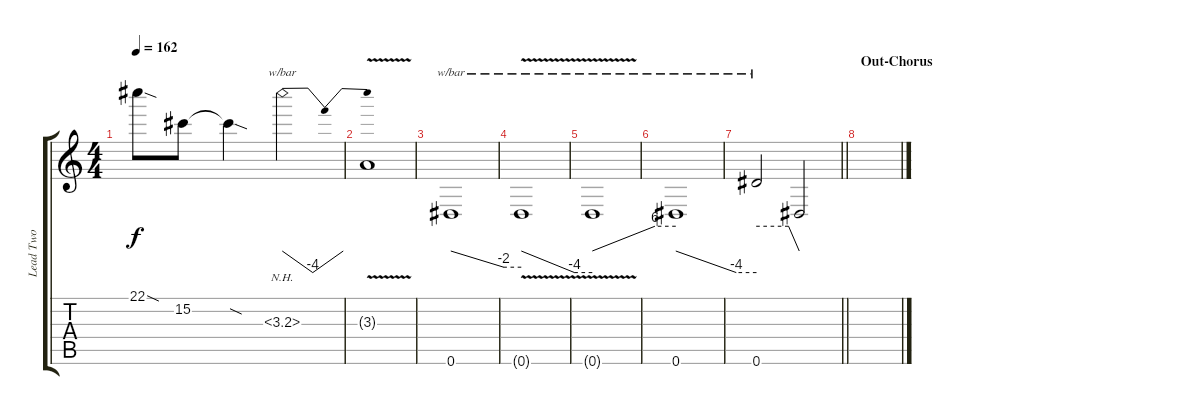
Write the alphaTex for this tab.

\track ("Lead Two" "Lead Two") {instrument distortionguitar}
\staff {score tabs}
\tuning (Eb4 Bb3 Gb3 Db3 Ab2 Eb2) {hide}
\ts (4 4)
\tempo 162
\clef g2
\ks c
22.1{sod t}.8{dy f} 15.2.8 15.2{sod t}.4 3.3{nh}.2{tbe (dip default 0 0 45 -16 60 0)} |
3.3{v t}.1 |
0.6.1{tbe (custom default 0 0 45 -8 60 -8)} |
0.6{v t}.1{tbe (custom default 0 0 45 -16 60 -16)} |
0.6{v t}.1{tbe (custom default 0 0 45 24 60 24)} |
0.6.1{tbe (custom default 0 0 45 -16 60 -16)} |
\barLineRight lightlight
0.6.2{tbe (custom default 0 24 45 24 60 0)} 0.6{t}.2 |
\section ("" "Out-Chorus")
